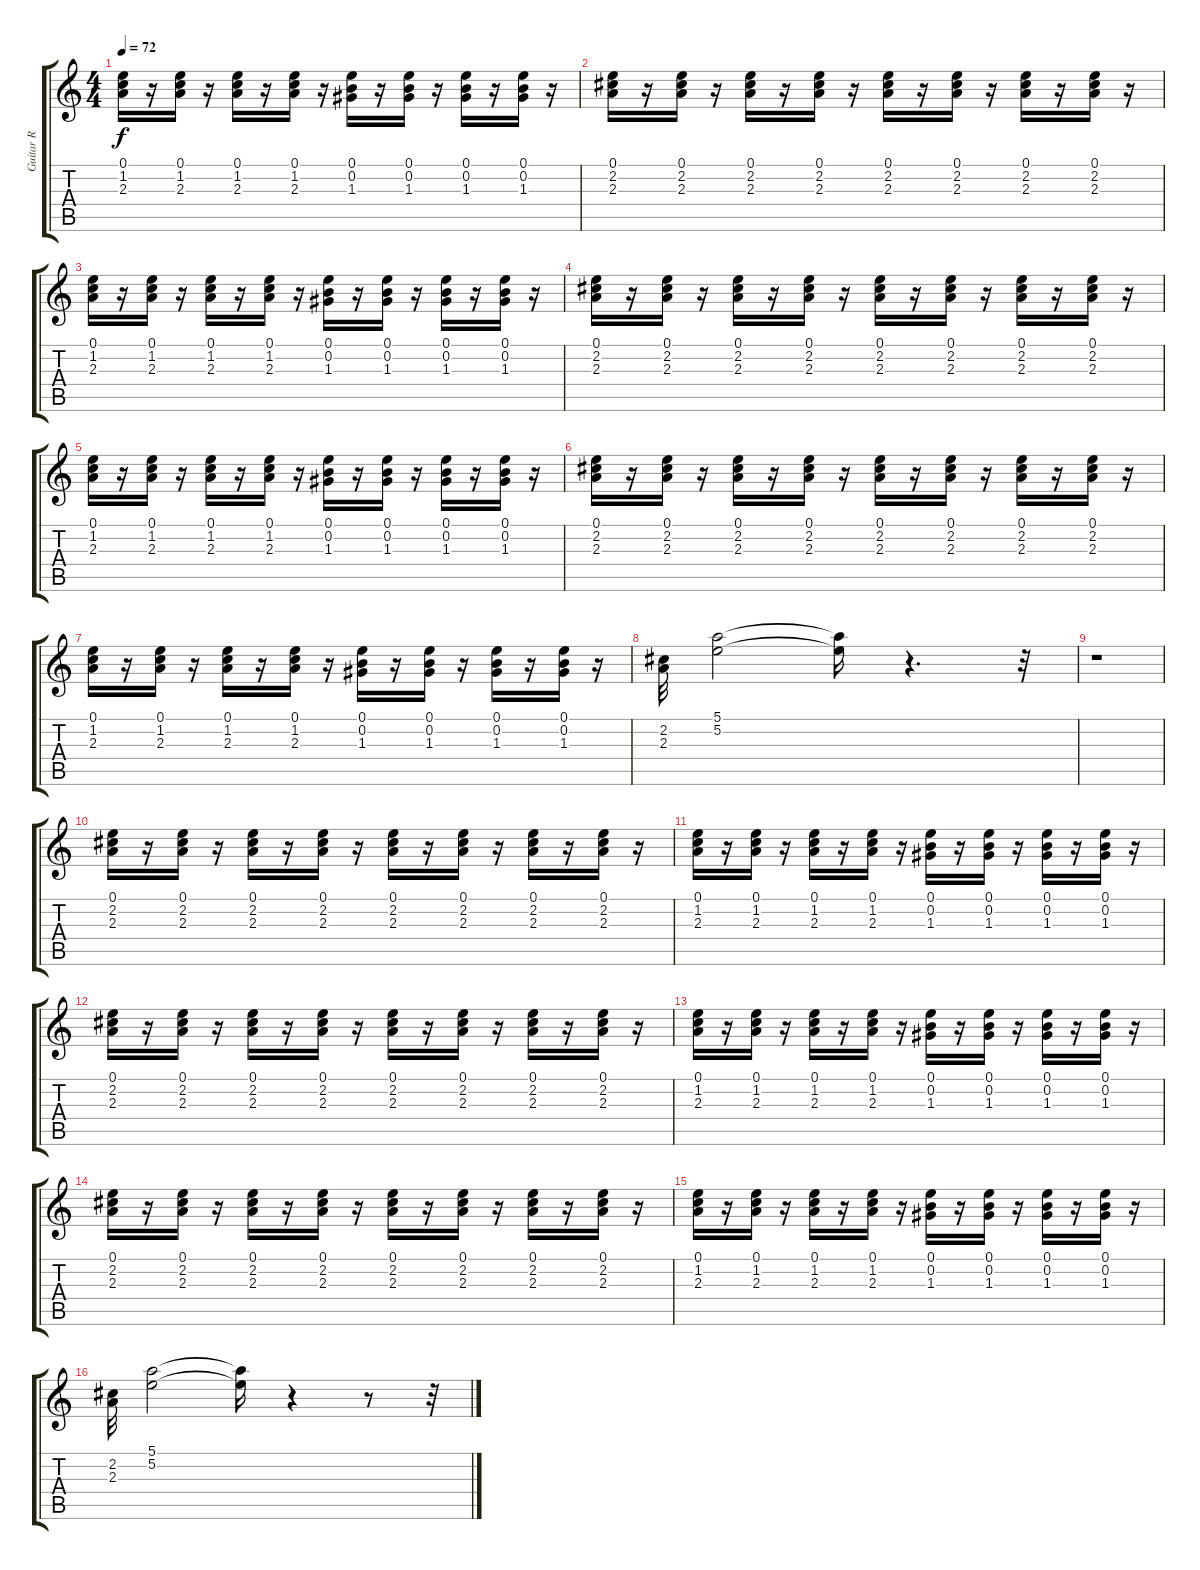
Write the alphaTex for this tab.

\track ("Guitar R" "Guitar R") {instrument acousticguitarsteel}
\staff {score tabs}
\tuning (E4 B3 G3 D3 A2 E2) {hide}
\ts (4 4)
\tempo 72
\clef g2
\ks c
(0.1 1.2 2.3).16{dy f} r.16 (0.1 1.2 2.3).16 r.16 (0.1 1.2 2.3).16 r.16 (0.1 1.2 2.3).16 r.16 (0.1 0.2 1.3).16 r.16 (0.1 0.2 1.3).16 r.16 (0.1 0.2 1.3).16 r.16 (0.1 0.2 1.3).16 r.16 |
(0.1 2.2 2.3).16 r.16 (0.1 2.2 2.3).16 r.16 (0.1 2.2 2.3).16 r.16 (0.1 2.2 2.3).16 r.16 (0.1 2.2 2.3).16 r.16 (0.1 2.2 2.3).16 r.16 (0.1 2.2 2.3).16 r.16 (0.1 2.2 2.3).16 r.16 |
(0.1 1.2 2.3).16 r.16 (0.1 1.2 2.3).16 r.16 (0.1 1.2 2.3).16 r.16 (0.1 1.2 2.3).16 r.16 (0.1 0.2 1.3).16 r.16 (0.1 0.2 1.3).16 r.16 (0.1 0.2 1.3).16 r.16 (0.1 0.2 1.3).16 r.16 |
(0.1 2.2 2.3).16 r.16 (0.1 2.2 2.3).16 r.16 (0.1 2.2 2.3).16 r.16 (0.1 2.2 2.3).16 r.16 (0.1 2.2 2.3).16 r.16 (0.1 2.2 2.3).16 r.16 (0.1 2.2 2.3).16 r.16 (0.1 2.2 2.3).16 r.16 |
(0.1 1.2 2.3).16 r.16 (0.1 1.2 2.3).16 r.16 (0.1 1.2 2.3).16 r.16 (0.1 1.2 2.3).16 r.16 (0.1 0.2 1.3).16 r.16 (0.1 0.2 1.3).16 r.16 (0.1 0.2 1.3).16 r.16 (0.1 0.2 1.3).16 r.16 |
(0.1 2.2 2.3).16 r.16 (0.1 2.2 2.3).16 r.16 (0.1 2.2 2.3).16 r.16 (0.1 2.2 2.3).16 r.16 (0.1 2.2 2.3).16 r.16 (0.1 2.2 2.3).16 r.16 (0.1 2.2 2.3).16 r.16 (0.1 2.2 2.3).16 r.16 |
(0.1 1.2 2.3).16 r.16 (0.1 1.2 2.3).16 r.16 (0.1 1.2 2.3).16 r.16 (0.1 1.2 2.3).16 r.16 (0.1 0.2 1.3).16 r.16 (0.1 0.2 1.3).16 r.16 (0.1 0.2 1.3).16 r.16 (0.1 0.2 1.3).16 r.16 |
(2.2 2.3).32 (5.1 5.2).2 (5.1{t} 5.2{t}).16 r.4{d} r.32 |
r.1 |
(0.1 2.2 2.3).16 r.16 (0.1 2.2 2.3).16 r.16 (0.1 2.2 2.3).16 r.16 (0.1 2.2 2.3).16 r.16 (0.1 2.2 2.3).16 r.16 (0.1 2.2 2.3).16 r.16 (0.1 2.2 2.3).16 r.16 (0.1 2.2 2.3).16 r.16 |
(0.1 1.2 2.3).16 r.16 (0.1 1.2 2.3).16 r.16 (0.1 1.2 2.3).16 r.16 (0.1 1.2 2.3).16{volume 11} r.16 (0.1 0.2 1.3).16{volume 11} r.16 (0.1 0.2 1.3).16{volume 10} r.16 (0.1 0.2 1.3).16{volume 9} r.16 (0.1 0.2 1.3).16{volume 9} r.16 |
(0.1 2.2 2.3).16{volume 8} r.16 (0.1 2.2 2.3).16{volume 8} r.16 (0.1 2.2 2.3).16{volume 8} r.16 (0.1 2.2 2.3).16{volume 7} r.16 (0.1 2.2 2.3).16{volume 7} r.16 (0.1 2.2 2.3).16{volume 6} r.16 (0.1 2.2 2.3).16{volume 6} r.16 (0.1 2.2 2.3).16{volume 6} r.16 |
(0.1 1.2 2.3).16{volume 5} r.16 (0.1 1.2 2.3).16{volume 5} r.16 (0.1 1.2 2.3).16{volume 4} r.16 (0.1 1.2 2.3).16{volume 4} r.16 (0.1 0.2 1.3).16{volume 3} r.16 (0.1 0.2 1.3).16{volume 3} r.16 (0.1 0.2 1.3).16{volume 3} r.16 (0.1 0.2 1.3).16{volume 2} r.16 |
(0.1 2.2 2.3).16{volume 1} r.16 (0.1 2.2 2.3).16{volume 1} r.16 (0.1 2.2 2.3).16{volume 0} r.16 (0.1 2.2 2.3).16 r.16 (0.1 2.2 2.3).16 r.16 (0.1 2.2 2.3).16 r.16 (0.1 2.2 2.3).16 r.16 (0.1 2.2 2.3).16 r.16 |
(0.1 1.2 2.3).16 r.16 (0.1 1.2 2.3).16 r.16 (0.1 1.2 2.3).16 r.16 (0.1 1.2 2.3).16 r.16 (0.1 0.2 1.3).16 r.16 (0.1 0.2 1.3).16 r.16 (0.1 0.2 1.3).16 r.16 (0.1 0.2 1.3).16 r.16 |
(2.2 2.3).32 (5.1 5.2).2 (5.1{t} 5.2{t}).16 r.4 r.8 r.32
